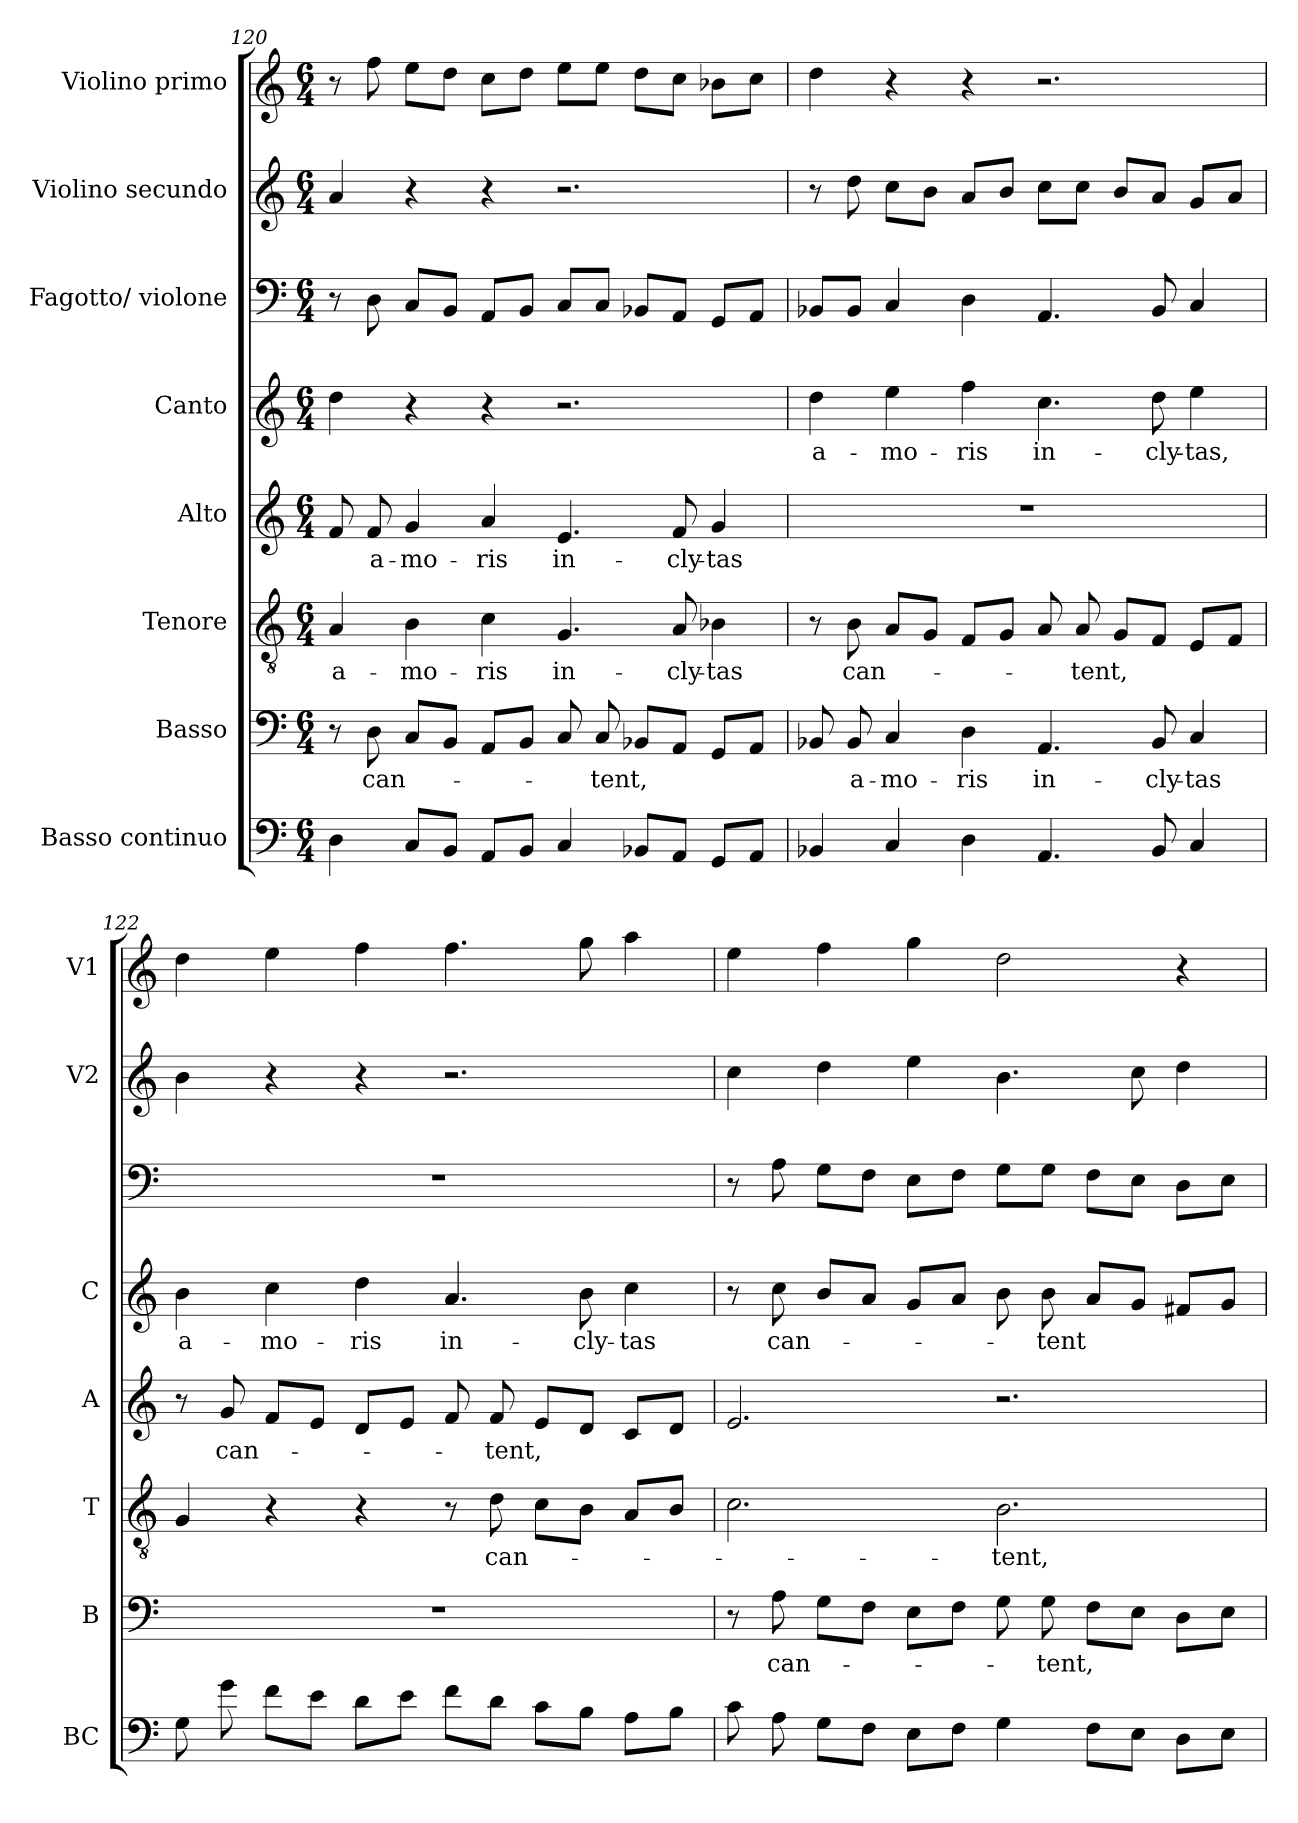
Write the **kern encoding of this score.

**kern	**kern	**text	**kern	**text	**kern	**text	**kern	**text	**kern	**kern	**kern
*part8	*part7	*part7	*part6	*part6	*part5	*part5	*part4	*part4	*part3	*part2	*part1
*staff8	*staff7	*staff7	*staff6	*staff6	*staff5	*staff5	*staff4	*staff4	*staff3	*staff2	*staff1
*I"Basso continuo	*I"Basso	*	*I"Tenore	*	*I"Alto	*	*I"Canto	*	*I"Fagotto/ violone	*I"Violino secundo	*I"Violino primo
*I'BC	*I'B	*	*I'T	*	*I'A	*	*I'C	*	*	*I'V2	*I'V1
!!LO:PB:g=z
*clefF4	*clefF4	*	*clefGv2	*	*clefG2	*	*clefG2	*	*clefF4	*clefG2	*clefG2
*k[]	*k[]	*	*k[]	*	*k[]	*	*k[]	*	*k[]	*k[]	*k[]
*C:	*C:	*	*C:	*	*C:	*	*C:	*	*C:	*C:	*C:
*M6/4	*M6/4	*	*M6/4	*	*M6/4	*	*M6/4	*	*M6/4	*M6/4	*M6/4
=120	=120	=120	=120	=120	=120	=120	=120	=120	=120	=120	=120
!	!	!	!	!LO:LY:b	!	!	!	!	!	!	!
4D\	8r	.	4A/	a-	8f/	.	4dd\	.	8r	4a/	8r
!	!	!LO:LY:b	!	!	!	!LO:LY:b	!	!	!	!	!
.	8D\	can-	.	.	8f/	a-	.	.	8D\	.	8ff\
!	!	!	!	!LO:LY:b	!	!LO:LY:b	!	!	!	!	!
8C/L	8C/L	.	4B\	-mo-	4g/	-mo-	4r	.	8C/L	4r	8ee\L
8BB/J	8BB/J	.	.	.	.	.	.	.	8BB/J	.	8dd\J
!	!	!	!	!LO:LY:b	!	!LO:LY:b	!	!	!	!	!
8AA/L	8AA/L	.	4c\	-ris	4a/	-ris	4r	.	8AA/L	4r	8cc\L
8BB/J	8BB/J	.	.	.	.	.	.	.	8BB/J	.	8dd\J
!	!	!	!	!LO:LY:b	!	!LO:LY:b	!	!	!	!	!
4C/	8C/	.	4.G/	in-	4.e/	in-	2.r	.	8C/L	2.r	8ee\L
!	!	!LO:LY:b	!	!	!	!	!	!	!	!	!
.	8C/	-tent,	.	.	.	.	.	.	8C/J	.	8ee\J
8BB-X/L	8BB-X/L	.	.	.	.	.	.	.	8BB-X/L	.	8dd\L
!	!	!	!	!LO:LY:b	!	!LO:LY:b	!	!	!	!	!
8AA/J	8AA/J	.	8A/	-cly-	8f/	-cly-	.	.	8AA/J	.	8cc\J
!	!	!	!	!LO:LY:b	!	!LO:LY:b	!	!	!	!	!
8GG/L	8GG/L	.	4B-X\	-tas	4g/	-tas	.	.	8GG/L	.	8b-X\L
8AA/J	8AA/J	.	.	.	.	.	.	.	8AA/J	.	8cc\J
=121	=121	=121	=121	=121	=121	=121	=121	=121	=121	=121	=121
!	!	!	!	!	!	!	!	!LO:LY:b	!	!	!
4BB-X/	8BB-X/	.	8r	.	1.r	.	4dd\	a-	8BB-X/L	8r	4dd\
!	!	!LO:LY:b	!	!LO:LY:b	!	!	!	!	!	!	!
.	8BB-/	a-	8B\	can-	.	.	.	.	8BB-/J	8dd\	.
!	!	!LO:LY:b	!	!	!	!	!	!LO:LY:b	!	!	!
4C/	4C/	-mo-	8A/L	.	.	.	4ee\	-mo-	4C/	8cc\L	4r
.	.	.	8G/J	.	.	.	.	.	.	8b\J	.
!	!	!LO:LY:b	!	!	!	!	!	!LO:LY:b	!	!	!
4D\	4D\	-ris	8F/L	.	.	.	4ff\	-ris	4D\	8a/L	4r
.	.	.	8G/J	.	.	.	.	.	.	8b/J	.
!	!	!LO:LY:b	!	!	!	!	!	!LO:LY:b	!	!	!
4.AA/	4.AA/	in-	8A/	.	.	.	4.cc\	in-	4.AA/	8cc\L	2.r
!	!	!	!	!LO:LY:b	!	!	!	!	!	!	!
.	.	.	8A/	-tent,	.	.	.	.	.	8cc\J	.
.	.	.	8G/L	.	.	.	.	.	.	8b/L	.
!	!	!LO:LY:b	!	!	!	!	!	!LO:LY:b	!	!	!
8BB-/	8BB-/	-cly-	8F/J	.	.	.	8dd\	-cly-	8BB-/	8a/J	.
!	!	!LO:LY:b	!	!	!	!	!	!LO:LY:b	!	!	!
4C/	4C/	-tas	8E/L	.	.	.	4ee\	-tas,	4C/	8g/L	.
.	.	.	8F/J	.	.	.	.	.	.	8a/J	.
=122	=122	=122	=122	=122	=122	=122	=122	=122	=122	=122	=122
!	!	!	!	!	!	!	!	!LO:LY:b	!	!	!
8G\	1.r	.	4G/	.	8r	.	4b\	a-	1.r	4b\	4dd\
!	!	!	!	!	!	!LO:LY:b	!	!	!	!	!
8g\	.	.	.	.	8g/	can-	.	.	.	.	.
!	!	!	!	!	!	!	!	!LO:LY:b	!	!	!
8f\L	.	.	4r	.	8f/L	.	4cc\	-mo-	.	4r	4ee\
8e\J	.	.	.	.	8e/J	.	.	.	.	.	.
!	!	!	!	!	!	!	!	!LO:LY:b	!	!	!
8d\L	.	.	4r	.	8d/L	.	4dd\	-ris	.	4r	4ff\
8e\J	.	.	.	.	8e/J	.	.	.	.	.	.
!	!	!	!	!	!	!	!	!LO:LY:b	!	!	!
8f\L	.	.	8r	.	8f/	.	4.a/	in-	.	2.r	4.ff\
!	!	!	!	!LO:LY:b	!	!LO:LY:b	!	!	!	!	!
8d\J	.	.	8d\	can-	8f/	-tent,	.	.	.	.	.
8c\L	.	.	8c\L	.	8e/L	.	.	.	.	.	.
!	!	!	!	!	!	!	!	!LO:LY:b	!	!	!
8B\J	.	.	8B\J	.	8d/J	.	8b\	-cly-	.	.	8gg\
!	!	!	!	!	!	!	!	!LO:LY:b	!	!	!
8A\L	.	.	8A/L	.	8c/L	.	4cc\	-tas	.	.	4aa\
8B\J	.	.	8B/J	.	8d/J	.	.	.	.	.	.
!!LO:LB:g=z
=123	=123	=123	=123	=123	=123	=123	=123	=123	=123	=123	=123
8c\	8r	.	2.c\	.	2.e/	.	8r	.	8r	4cc\	4ee\
!	!	!LO:LY:b	!	!	!	!	!	!LO:LY:b	!	!	!
8A\	8A\	can-	.	.	.	.	8cc\	can-	8A\	.	.
8G\L	8G\L	.	.	.	.	.	8b/L	.	8G\L	4dd\	4ff\
8F\J	8F\J	.	.	.	.	.	8a/J	.	8F\J	.	.
8E\L	8E\L	.	.	.	.	.	8g/L	.	8E\L	4ee\	4gg\
8F\J	8F\J	.	.	.	.	.	8a/J	.	8F\J	.	.
!	!	!	!	!LO:LY:b	!	!	!	!	!	!	!
4G\	8G\	.	2.B\	-tent,	2.r	.	8b\	.	8G\L	4.b\	2dd\
!	!	!LO:LY:b	!	!	!	!	!	!LO:LY:b	!	!	!
.	8G\	-tent,	.	.	.	.	8b\	-tent	8G\J	.	.
8F\L	8F\L	.	.	.	.	.	8a/L	.	8F\L	.	.
8E\J	8E\J	.	.	.	.	.	8g/J	.	8E\J	8cc\	.
8D\L	8D\L	.	.	.	.	.	8f#X/L	.	8D\L	4dd\	4r
8E\J	8E\J	.	.	.	.	.	8g/J	.	8E\J	.	.
=	=	=	=	=	=	=	=	=	=	=	=
*-	*-	*-	*-	*-	*-	*-	*-	*-	*-	*-	*-
